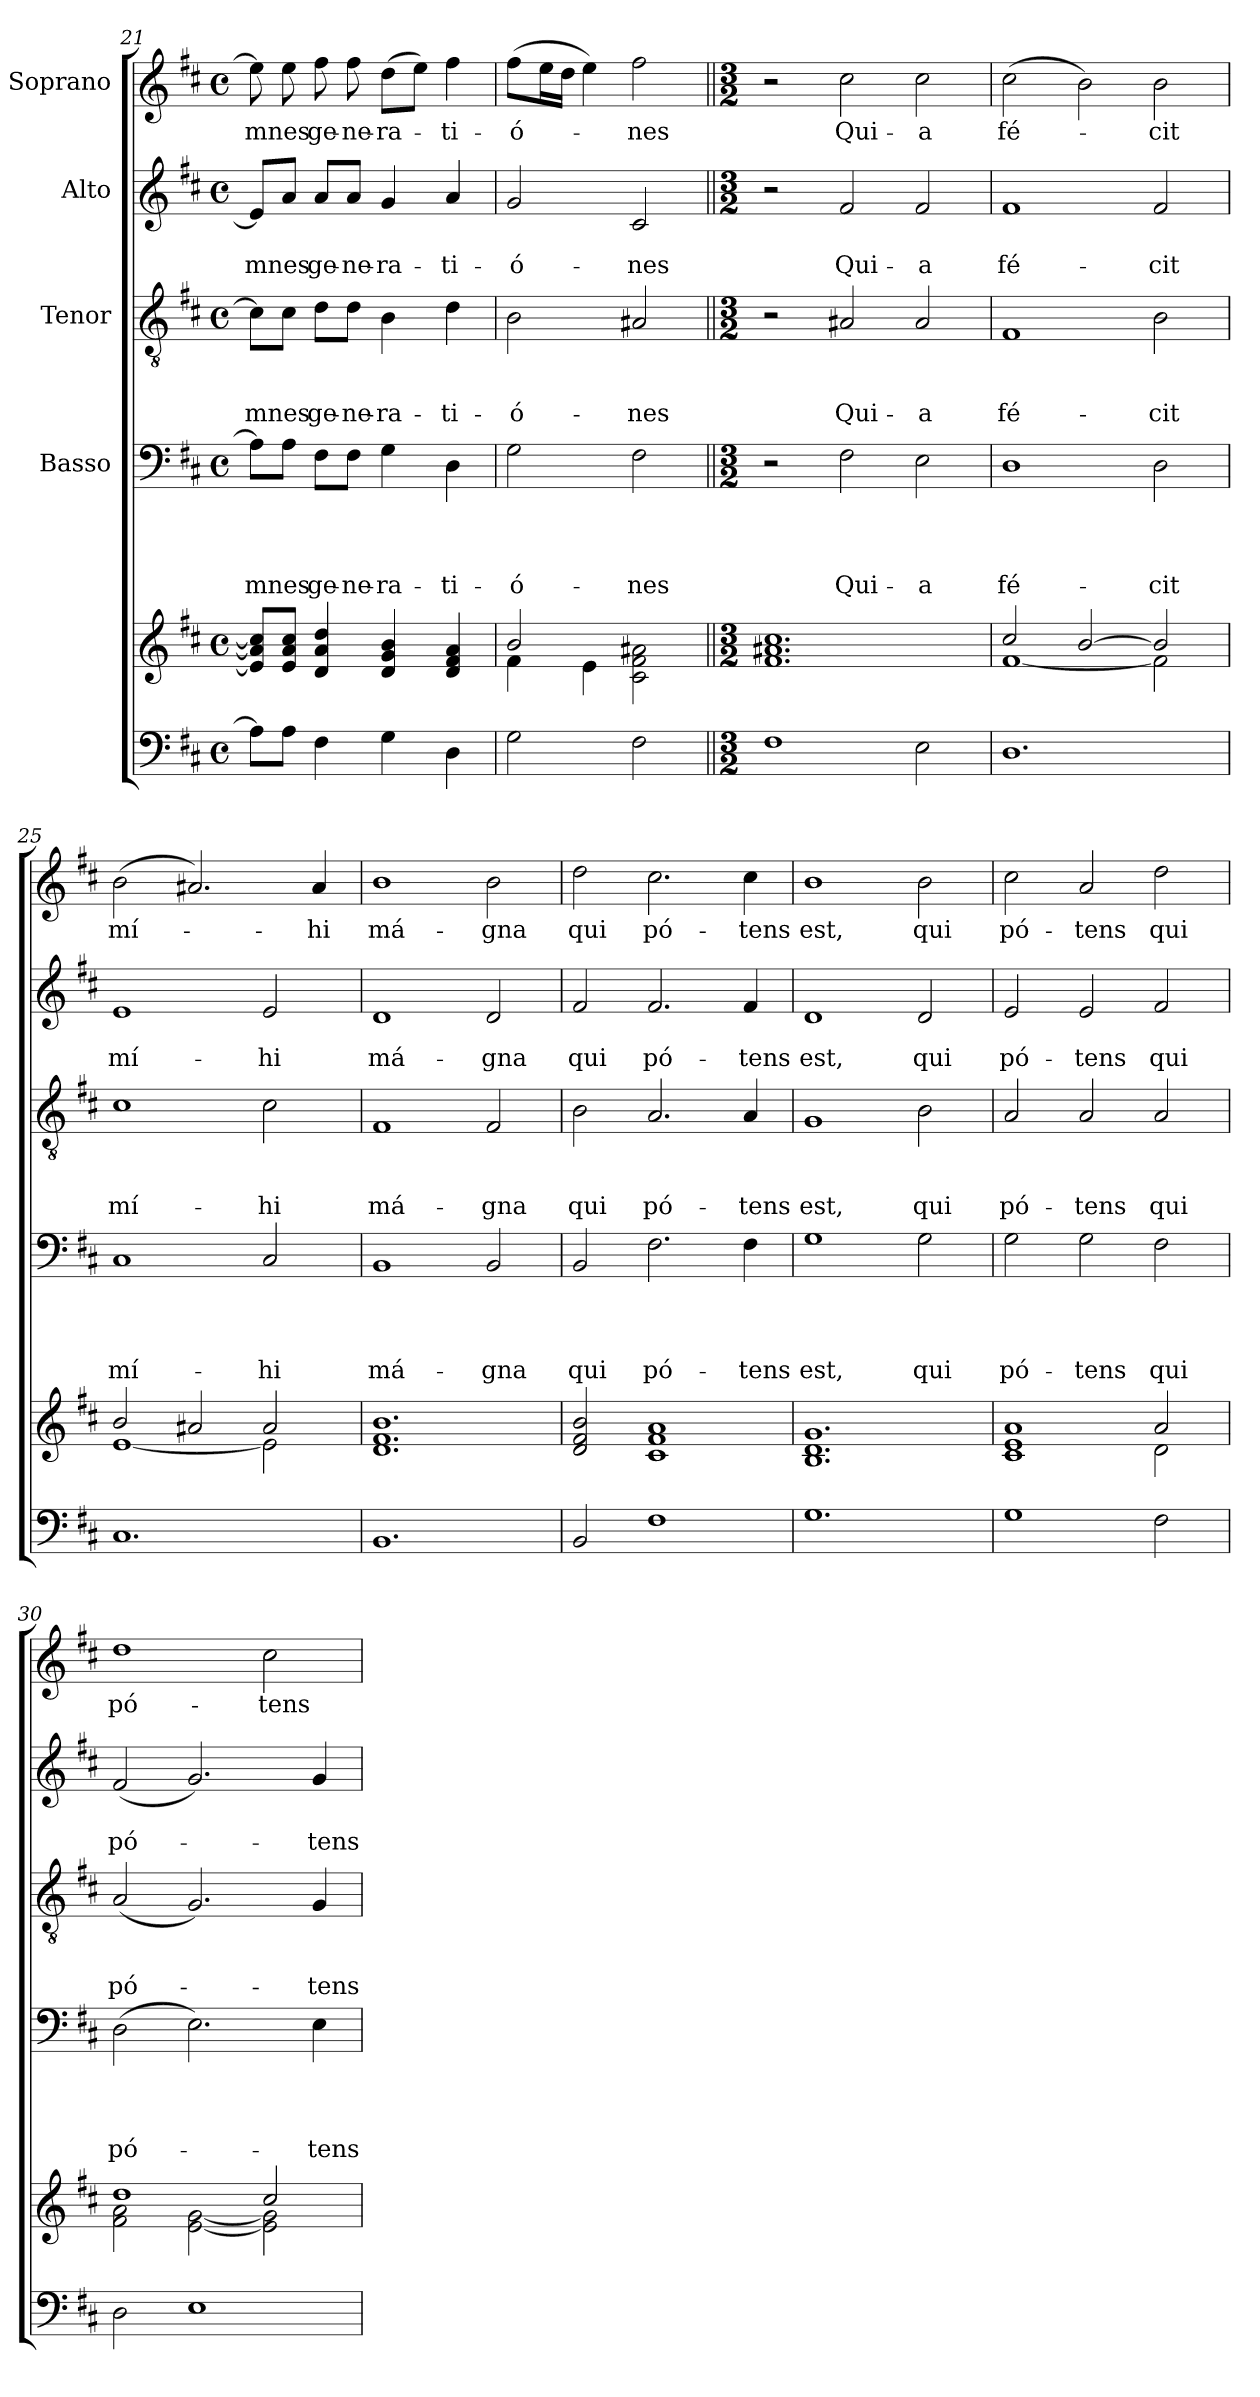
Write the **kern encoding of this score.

**kern	**kern	**kern	**text	**text	**text	**text	**kern	**text	**text	**text	**kern	**text	**text	**kern	**text
*part5	*part5	*part4	*part4	*part4	*part4	*part4	*part3	*part3	*part3	*part3	*part2	*part2	*part2	*part1	*part1
*staff6	*staff5	*staff4	*staff4	*staff4	*staff4	*staff4	*staff3	*staff3	*staff3	*staff3	*staff2	*staff2	*staff2	*staff1	*staff1
*	*	*I"Basso	*	*	*	*	*I"Tenor	*	*	*	*I"Alto	*	*	*I"Soprano	*
*clefF4	*clefG2	*clefF4	*	*	*	*	*clefGv2	*	*	*	*clefG2	*	*	*clefG2	*
*k[f#c#]	*k[f#c#]	*k[f#c#]	*	*	*	*	*k[f#c#]	*	*	*	*k[f#c#]	*	*	*k[f#c#]	*
*D:	*D:	*D:	*	*	*	*	*D:	*	*	*	*D:	*	*	*D:	*
*M4/4	*M4/4	*M4/4	*	*	*	*	*M4/4	*	*	*	*M4/4	*	*	*M4/4	*
*met(c)	*met(c)	*met(c)	*	*	*	*	*met(c)	*	*	*	*met(c)	*	*	*met(c)	*
=21	=21	=21	=21	=21	=21	=21	=21	=21	=21	=21	=21	=21	=21	=21	=21
!	!	!	!	!	!	!LO:LY:b	!	!	!	!LO:LY:b	!	!	!LO:LY:b	!	!LO:LY:b
8A\L]	8e/] 8a/] 8cc#/]L	8A\L]	.	.	.	-mnes	8c#\L]	.	.	-mnes	8e/L]	.	-mnes	8ee\]	-mnes
8A\J	8e/ 8a/ 8cc#/J	8A\J	.	.	.	.	8c#\J	.	.	.	8a/J	.	.	8ee\	.
!	!	!	!	!	!	!LO:LY:b	!	!	!	!LO:LY:b	!	!	!LO:LY:b	!	!LO:LY:b
4F#\	4d/ 4a/ 4dd/	8F#\L	.	.	.	ge-	8d\L	.	.	ge-	8a/L	.	ge-	8ff#\	ge-
!	!	!	!	!	!	!LO:LY:b	!	!	!	!LO:LY:b	!	!	!LO:LY:b	!	!LO:LY:b
.	.	8F#\J	.	.	.	-ne-	8d\J	.	.	-ne-	8a/J	.	-ne-	8ff#\	-ne-
!	!	!	!	!	!	!LO:LY:b:rj	!	!	!	!LO:LY:b:rj	!	!	!LO:LY:b:rj	!	!LO:LY:b:rj
4G\	4d/ 4g/ 4b/	4G\	.	.	.	-ra-	4B\	.	.	-ra-	4g/	.	-ra-	(>8dd\L	-ra-
.	.	.	.	.	.	.	.	.	.	.	.	.	.	8ee\J)	.
!	!	!	!	!	!	!LO:LY:b	!	!	!	!LO:LY:b	!	!	!LO:LY:b	!	!LO:LY:b
4D\	4d/ 4f#/ 4a/	4D\	.	.	.	-ti-	4d\	.	.	-ti-	4a/	.	-ti-	4ff#\	-ti-
=22	=22	=22	=22	=22	=22	=22	=22	=22	=22	=22	=22	=22	=22	=22	=22
*	*^	*	*	*	*	*	*	*	*	*	*	*	*	*	*
!	!	!	!	!	!	!	!LO:LY:b	!	!	!	!LO:LY:b	!	!	!LO:LY:b	!	!LO:LY:b
2G\	2b/	4f#\	2G\	.	.	.	-ó-	2B\	.	.	-ó-	2g/	.	-ó-	(>8ff#\L	-ó-
.	.	.	.	.	.	.	.	.	.	.	.	.	.	.	16ee\L	.
.	.	.	.	.	.	.	.	.	.	.	.	.	.	.	16dd\JJ	.
.	.	4e\	.	.	.	.	.	.	.	.	.	.	.	.	4ee\)	.
!	!	!	!	!	!	!	!LO:LY:b	!	!	!	!LO:LY:b	!	!	!LO:LY:b	!	!LO:LY:b
2F#\	2ryy	2c#\ 2f#\ 2a#X\	2F#\	.	.	.	-nes	2A#X/	.	.	-nes	2c#/	.	-nes	2ff#\	-nes
*	*v	*v	*	*	*	*	*	*	*	*	*	*	*	*	*	*
=23||	=23||	=23||	=23||	=23||	=23||	=23||	=23||	=23||	=23||	=23||	=23||	=23||	=23||	=23||	=23||
*M3/2	*M3/2	*M3/2	*	*	*	*	*M3/2	*	*	*	*M3/2	*	*	*M3/2	*
1F#	1.f# 1.a#X 1.cc#	2r	.	.	.	.	2r	.	.	.	2r	.	.	2r	.
!	!	!	!	!	!	!LO:LY:b	!	!	!	!LO:LY:b	!	!	!LO:LY:b	!	!LO:LY:b
.	.	2F#\	.	.	.	Qui-	2A#X/	.	.	Qui-	2f#/	.	Qui-	2cc#\	Qui-
!	!	!	!	!	!	!LO:LY:b	!	!	!	!LO:LY:b	!	!	!LO:LY:b	!	!LO:LY:b
2E\	.	2E\	.	.	.	-a	2A#/	.	.	-a	2f#/	.	-a	2cc#\	-a
=24	=24	=24	=24	=24	=24	=24	=24	=24	=24	=24	=24	=24	=24	=24	=24
*	*^	*	*	*	*	*	*	*	*	*	*	*	*	*	*
!	!	!	!	!	!	!	!LO:LY:b	!	!	!	!LO:LY:b	!	!	!LO:LY:b	!	!LO:LY:b
1.D	2cc#/	[<1f#	1D	.	.	.	fé-	1F#	.	.	fé-	1f#	.	fé-	(>2cc#\	fé-
.	[>2b/	.	.	.	.	.	.	.	.	.	.	.	.	.	2b\)	.
!	!	!	!	!	!	!	!LO:LY:b	!	!	!	!LO:LY:b	!	!	!LO:LY:b	!	!LO:LY:b
.	2b/]	2f#\]	2D\	.	.	.	-cit	2B\	.	.	-cit	2f#/	.	-cit	2b\	-cit
!!LO:PB:g=z
=25	=25	=25	=25	=25	=25	=25	=25	=25	=25	=25	=25	=25	=25	=25	=25	=25
!	!	!	!	!	!	!	!LO:LY:b	!	!	!	!LO:LY:b	!	!	!LO:LY:b	!	!LO:LY:b
1.C#	2b/	[<1e	1C#	.	.	.	mí-	1c#	.	.	mí-	1e	.	mí-	(>2b\	mí-
.	2a#X/	.	.	.	.	.	.	.	.	.	.	.	.	.	2.a#X/)	.
!	!	!	!	!	!	!	!LO:LY:b	!	!	!	!LO:LY:b	!	!	!LO:LY:b	!	!
.	2a#/	2e\]	2C#/	.	.	.	-hi	2c#\	.	.	-hi	2e/	.	-hi	.	.
!	!	!	!	!	!	!	!	!	!	!	!	!	!	!	!	!LO:LY:b
.	.	.	.	.	.	.	.	.	.	.	.	.	.	.	4a#/	-hi
*	*v	*v	*	*	*	*	*	*	*	*	*	*	*	*	*	*
=26	=26	=26	=26	=26	=26	=26	=26	=26	=26	=26	=26	=26	=26	=26	=26
!	!	!	!	!	!	!LO:LY:b	!	!	!	!LO:LY:b	!	!	!LO:LY:b	!	!LO:LY:b
1.BB	1.d 1.f# 1.b	1BB	.	.	.	má-	1F#	.	.	má-	1d	.	má-	1b	má-
!	!	!	!	!	!	!LO:LY:b	!	!	!	!LO:LY:b	!	!	!LO:LY:b	!	!LO:LY:b
.	.	2BB/	.	.	.	-gna	2F#/	.	.	-gna	2d/	.	-gna	2b\	-gna
=27	=27	=27	=27	=27	=27	=27	=27	=27	=27	=27	=27	=27	=27	=27	=27
!	!	!	!	!	!	!LO:LY:b	!	!	!	!LO:LY:b	!	!	!LO:LY:b	!	!LO:LY:b
2BB/	2d/ 2f#/ 2b/	2BB/	.	.	.	qui	2B\	.	.	qui	2f#/	.	qui	2dd\	qui
!	!	!	!	!	!	!LO:LY:b	!	!	!	!LO:LY:b	!	!	!LO:LY:b	!	!LO:LY:b
1F#	1c# 1f# 1a	2.F#\	.	.	.	pó-	2.A/	.	.	pó-	2.f#/	.	pó-	2.cc#\	pó-
!	!	!	!	!	!	!LO:LY:b	!	!	!	!LO:LY:b	!	!	!LO:LY:b	!	!LO:LY:b
.	.	4F#\	.	.	.	-tens	4A/	.	.	-tens	4f#/	.	-tens	4cc#\	-tens
=28	=28	=28	=28	=28	=28	=28	=28	=28	=28	=28	=28	=28	=28	=28	=28
!	!	!	!	!	!	!LO:LY:b	!	!	!	!LO:LY:b	!	!	!LO:LY:b	!	!LO:LY:b
1.G	1.B 1.d 1.g	1G	.	.	.	est,	1G	.	.	est,	1d	.	est,	1b	est,
!	!	!	!	!	!	!LO:LY:b	!	!	!	!LO:LY:b	!	!	!LO:LY:b	!	!LO:LY:b
.	.	2G\	.	.	.	qui	2B\	.	.	qui	2d/	.	qui	2b\	qui
=29	=29	=29	=29	=29	=29	=29	=29	=29	=29	=29	=29	=29	=29	=29	=29
*	*^	*	*	*	*	*	*	*	*	*	*	*	*	*	*
!	!	!	!	!	!	!	!LO:LY:b	!	!	!	!LO:LY:b	!	!	!LO:LY:b	!	!LO:LY:b
1G	1c# 1e	1a	2G\	.	.	.	pó-	2A/	.	.	pó-	2e/	.	pó-	2cc#\	pó-
!	!	!	!	!	!	!	!LO:LY:b	!	!	!	!LO:LY:b	!	!	!LO:LY:b	!	!LO:LY:b
.	.	.	2G\	.	.	.	-tens	2A/	.	.	-tens	2e/	.	-tens	2a/	-tens
!	!	!	!	!	!	!	!LO:LY:b	!	!	!	!LO:LY:b	!	!	!LO:LY:b	!	!LO:LY:b
2F#\	2a/	2d\	2F#\	.	.	.	qui	2A/	.	.	qui	2f#/	.	qui	2dd\	qui
=30	=30	=30	=30	=30	=30	=30	=30	=30	=30	=30	=30	=30	=30	=30	=30	=30
!	!	!	!	!	!	!	!LO:LY:b	!	!	!	!LO:LY:b	!	!	!LO:LY:b	!	!LO:LY:b
2D\	1dd	2f#\ 2a\	(>2D\	.	.	.	pó-	(<2A/	.	.	pó-	(<2f#/	.	pó-	1dd	pó-
1E	.	[<2e\ [<2g\	2.E\)	.	.	.	.	2.G/)	.	.	.	2.g/)	.	.	.	.
!	!	!	!	!	!	!	!	!	!	!	!	!	!	!	!	!LO:LY:b
.	2cc#/	2e\] 2g\]	.	.	.	.	.	.	.	.	.	.	.	.	2cc#\	-tens
!	!	!	!	!	!	!	!LO:LY:b	!	!	!	!LO:LY:b	!	!	!LO:LY:b	!	!
.	.	.	4E\	.	.	.	-tens	4G/	.	.	-tens	4g/	.	-tens	.	.
*	*v	*v	*	*	*	*	*	*	*	*	*	*	*	*	*	*
=	=	=	=	=	=	=	=	=	=	=	=	=	=	=	=
*-	*-	*-	*-	*-	*-	*-	*-	*-	*-	*-	*-	*-	*-	*-	*-
